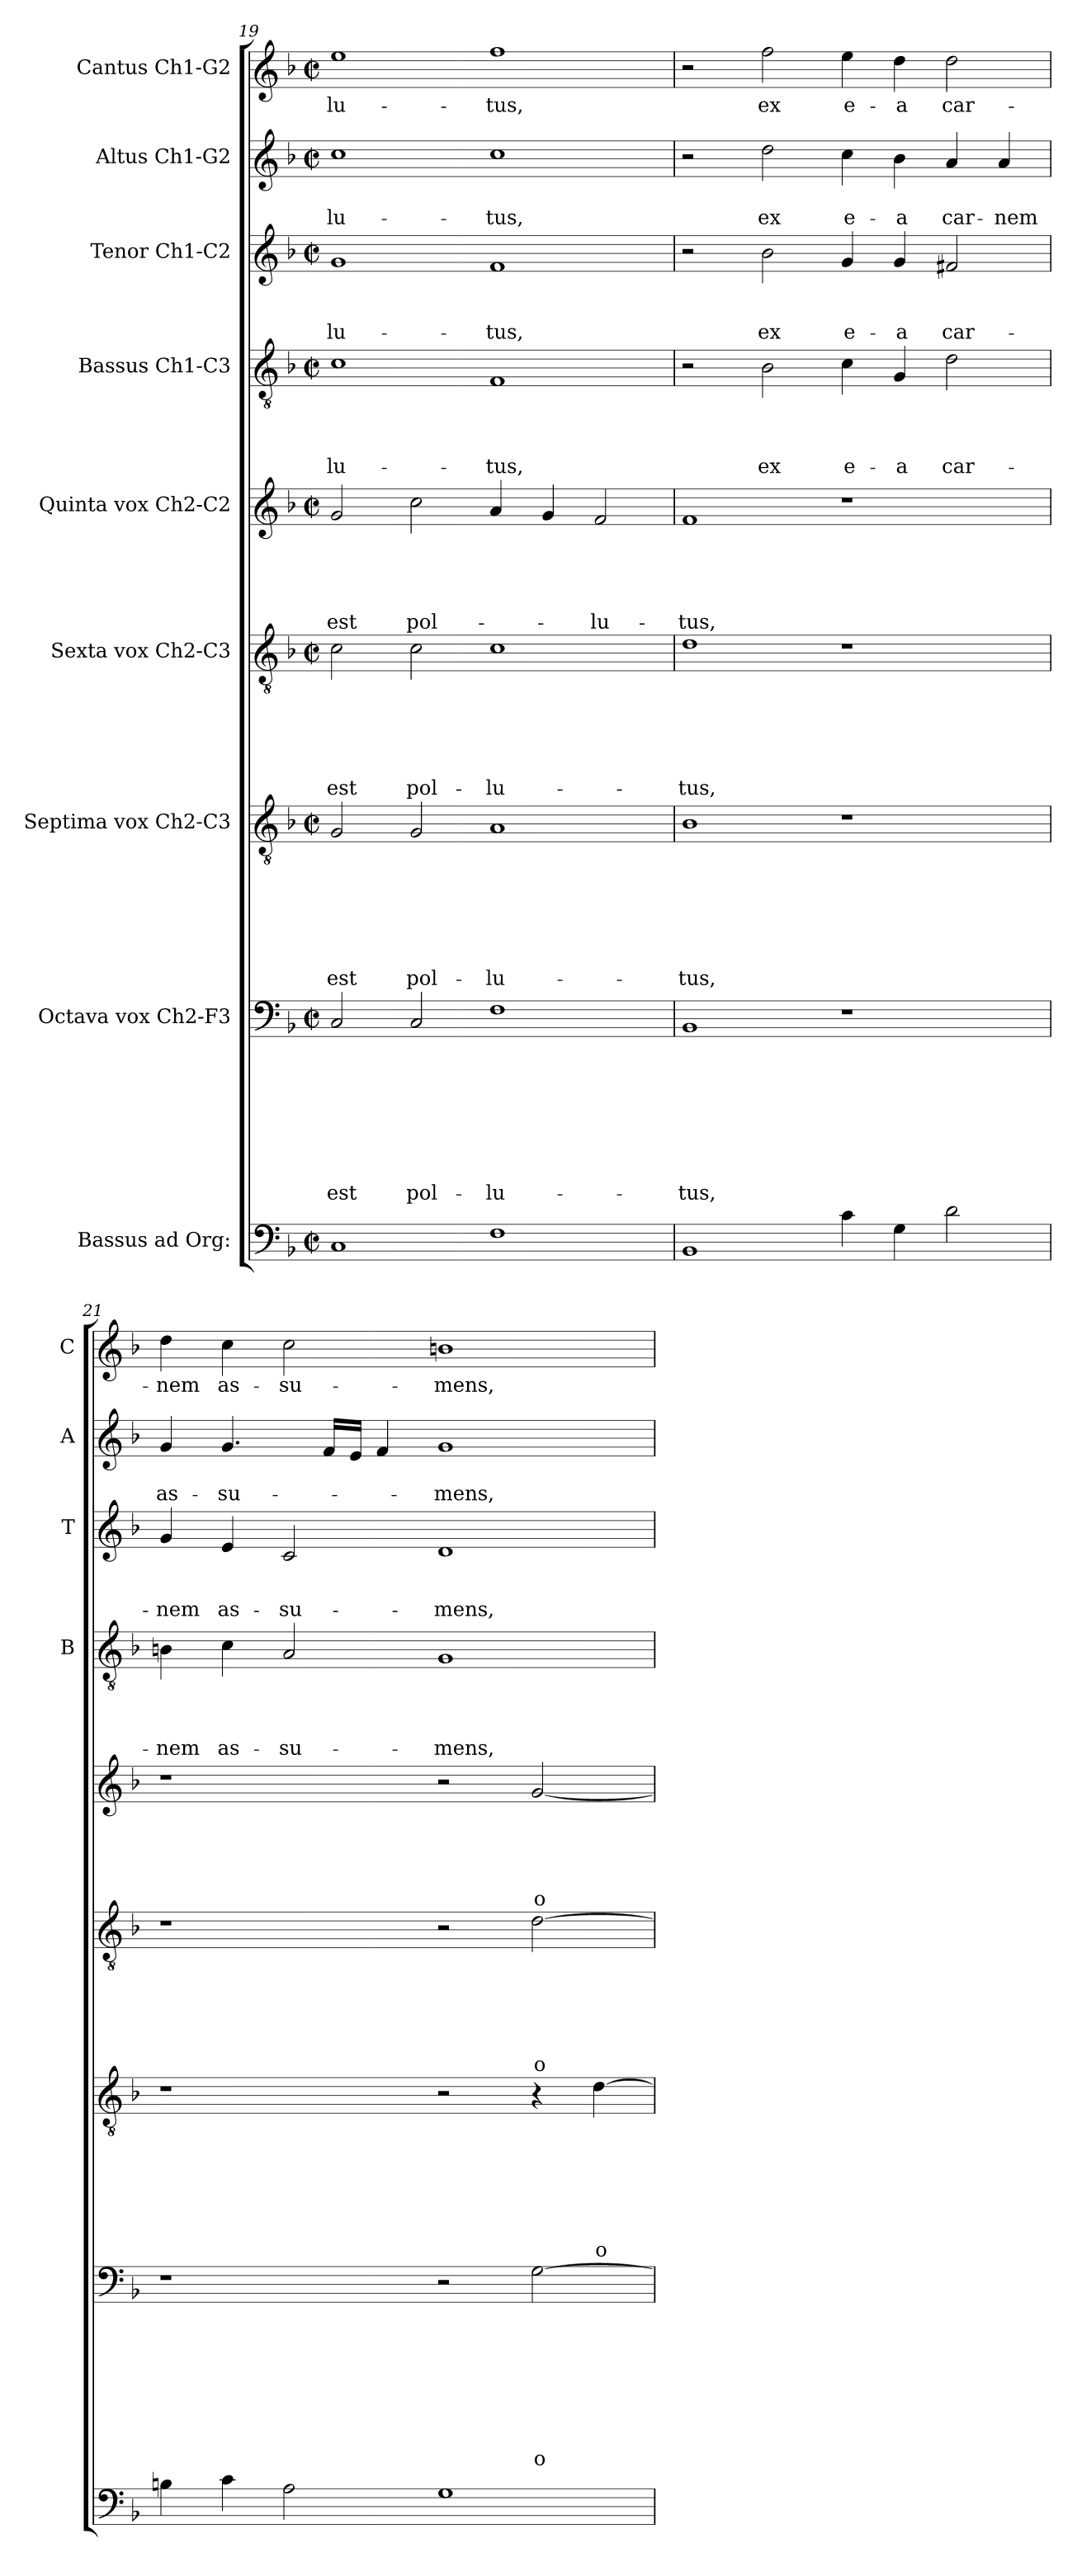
**kern	**kern	**text	**text	**text	**text	**text	**text	**text	**text	**kern	**text	**text	**text	**text	**text	**text	**text	**kern	**text	**text	**text	**text	**text	**text	**kern	**text	**text	**text	**text	**text	**kern	**text	**text	**text	**text	**kern	**text	**text	**text	**kern	**text	**text	**kern	**text
*part9	*part8	*part8	*part8	*part8	*part8	*part8	*part8	*part8	*part8	*part7	*part7	*part7	*part7	*part7	*part7	*part7	*part7	*part6	*part6	*part6	*part6	*part6	*part6	*part6	*part5	*part5	*part5	*part5	*part5	*part5	*part4	*part4	*part4	*part4	*part4	*part3	*part3	*part3	*part3	*part2	*part2	*part2	*part1	*part1
*staff9	*staff8	*staff8	*staff8	*staff8	*staff8	*staff8	*staff8	*staff8	*staff8	*staff7	*staff7	*staff7	*staff7	*staff7	*staff7	*staff7	*staff7	*staff6	*staff6	*staff6	*staff6	*staff6	*staff6	*staff6	*staff5	*staff5	*staff5	*staff5	*staff5	*staff5	*staff4	*staff4	*staff4	*staff4	*staff4	*staff3	*staff3	*staff3	*staff3	*staff2	*staff2	*staff2	*staff1	*staff1
*I"Bassus ad Org:	*I"Octava vox Ch2-F3	*	*	*	*	*	*	*	*	*I"Septima vox Ch2-C3	*	*	*	*	*	*	*	*I"Sexta vox Ch2-C3	*	*	*	*	*	*	*I"Quinta vox Ch2-C2	*	*	*	*	*	*I"Bassus Ch1-C3	*	*	*	*	*I"Tenor Ch1-C2	*	*	*	*I"Altus Ch1-G2	*	*	*I"Cantus Ch1-G2	*
*	*	*	*	*	*	*	*	*	*	*	*	*	*	*	*	*	*	*	*	*	*	*	*	*	*	*	*	*	*	*	*I'B	*	*	*	*	*I'T	*	*	*	*I'A	*	*	*I'C	*
!!LO:PB:g=z
*clefF4	*clefF4	*	*	*	*	*	*	*	*	*clefGv2	*	*	*	*	*	*	*	*clefGv2	*	*	*	*	*	*	*clefG2	*	*	*	*	*	*clefGv2	*	*	*	*	*clefG2	*	*	*	*clefG2	*	*	*clefG2	*
*k[b-]	*k[b-]	*	*	*	*	*	*	*	*	*k[b-]	*	*	*	*	*	*	*	*k[b-]	*	*	*	*	*	*	*k[b-]	*	*	*	*	*	*k[b-]	*	*	*	*	*k[b-]	*	*	*	*k[b-]	*	*	*k[b-]	*
*F:	*F:	*	*	*	*	*	*	*	*	*F:	*	*	*	*	*	*	*	*F:	*	*	*	*	*	*	*F:	*	*	*	*	*	*F:	*	*	*	*	*F:	*	*	*	*F:	*	*	*F:	*
*M2/2	*M2/2	*	*	*	*	*	*	*	*	*M2/2	*	*	*	*	*	*	*	*M2/2	*	*	*	*	*	*	*M2/2	*	*	*	*	*	*M2/2	*	*	*	*	*M2/2	*	*	*	*M2/2	*	*	*M2/2	*
*met(c|)	*met(c|)	*	*	*	*	*	*	*	*	*met(c|)	*	*	*	*	*	*	*	*met(c|)	*	*	*	*	*	*	*met(c|)	*	*	*	*	*	*met(c|)	*	*	*	*	*met(c|)	*	*	*	*met(c|)	*	*	*met(c|)	*
=19	=19	=19	=19	=19	=19	=19	=19	=19	=19	=19	=19	=19	=19	=19	=19	=19	=19	=19	=19	=19	=19	=19	=19	=19	=19	=19	=19	=19	=19	=19	=19	=19	=19	=19	=19	=19	=19	=19	=19	=19	=19	=19	=19	=19
!	!	!	!	!	!	!	!	!	!LO:LY:b	!	!	!	!	!	!	!	!LO:LY:b	!	!	!	!	!	!	!LO:LY:b	!	!	!	!	!	!LO:LY:b	!	!	!	!	!LO:LY:b	!	!	!	!LO:LY:b	!	!	!LO:LY:b	!	!LO:LY:b
1C	2C/	.	.	.	.	.	.	.	est	2G/	.	.	.	.	.	.	est	2c\	.	.	.	.	.	est	2g/	.	.	.	.	est	1c	.	.	.	-lu-	1g	.	.	-lu-	1cc	.	-lu-	1ee	-lu-
!	!	!	!	!	!	!	!	!	!LO:LY:b	!	!	!	!	!	!	!	!LO:LY:b	!	!	!	!	!	!	!LO:LY:b	!	!	!	!	!	!LO:LY:b	!	!	!	!	!	!	!	!	!	!	!	!	!	!
.	2C/	.	.	.	.	.	.	.	pol-	2G/	.	.	.	.	.	.	pol-	2c\	.	.	.	.	.	pol-	2cc\	.	.	.	.	pol-	.	.	.	.	.	.	.	.	.	.	.	.	.	.
!	!	!	!	!	!	!	!	!	!LO:LY:b	!	!	!	!	!	!	!	!LO:LY:b	!	!	!	!	!	!	!LO:LY:b	!	!	!	!	!	!	!	!	!	!	!LO:LY:b	!	!	!	!LO:LY:b	!	!	!LO:LY:b	!	!LO:LY:b
1F	1F	.	.	.	.	.	.	.	-lu-	1A	.	.	.	.	.	.	-lu-	1c	.	.	.	.	.	-lu-	4a/	.	.	.	.	.	1F	.	.	.	-tus,	1f	.	.	-tus,	1cc	.	-tus,	1ff	-tus,
.	.	.	.	.	.	.	.	.	.	.	.	.	.	.	.	.	.	.	.	.	.	.	.	.	4g/	.	.	.	.	.	.	.	.	.	.	.	.	.	.	.	.	.	.	.
!	!	!	!	!	!	!	!	!	!	!	!	!	!	!	!	!	!	!	!	!	!	!	!	!	!	!	!	!	!	!LO:LY:b	!	!	!	!	!	!	!	!	!	!	!	!	!	!
.	.	.	.	.	.	.	.	.	.	.	.	.	.	.	.	.	.	.	.	.	.	.	.	.	2f/	.	.	.	.	-lu-	.	.	.	.	.	.	.	.	.	.	.	.	.	.
=20	=20	=20	=20	=20	=20	=20	=20	=20	=20	=20	=20	=20	=20	=20	=20	=20	=20	=20	=20	=20	=20	=20	=20	=20	=20	=20	=20	=20	=20	=20	=20	=20	=20	=20	=20	=20	=20	=20	=20	=20	=20	=20	=20	=20
!	!	!	!	!	!	!	!	!	!LO:LY:b	!	!	!	!	!	!	!	!LO:LY:b	!	!	!	!	!	!	!LO:LY:b	!	!	!	!	!	!LO:LY:b	!	!	!	!	!	!	!	!	!	!	!	!	!	!
1BB-	1BB-	.	.	.	.	.	.	.	-tus,	1B-	.	.	.	.	.	.	-tus,	1d	.	.	.	.	.	-tus,	1f	.	.	.	.	-tus,	2r	.	.	.	.	2r	.	.	.	2r	.	.	2r	.
!	!	!	!	!	!	!	!	!	!	!	!	!	!	!	!	!	!	!	!	!	!	!	!	!	!	!	!	!	!	!	!	!	!	!	!LO:LY:b	!	!	!	!LO:LY:b	!	!	!LO:LY:b	!	!LO:LY:b
.	.	.	.	.	.	.	.	.	.	.	.	.	.	.	.	.	.	.	.	.	.	.	.	.	.	.	.	.	.	.	2B-\	.	.	.	ex	2b-\	.	.	ex	2dd\	.	ex	2ff\	ex
!	!	!	!	!	!	!	!	!	!	!	!	!	!	!	!	!	!	!	!	!	!	!	!	!	!	!	!	!	!	!	!	!	!	!	!LO:LY:b	!	!	!	!LO:LY:b	!	!	!LO:LY:b	!	!LO:LY:b
4c\	1r	.	.	.	.	.	.	.	.	1r	.	.	.	.	.	.	.	1r	.	.	.	.	.	.	1r	.	.	.	.	.	4c\	.	.	.	e-	4g/	.	.	e-	4cc\	.	e-	4ee\	e-
!	!	!	!	!	!	!	!	!	!	!	!	!	!	!	!	!	!	!	!	!	!	!	!	!	!	!	!	!	!	!	!	!	!	!	!LO:LY:b	!	!	!	!LO:LY:b	!	!	!LO:LY:b	!	!LO:LY:b
4G\	.	.	.	.	.	.	.	.	.	.	.	.	.	.	.	.	.	.	.	.	.	.	.	.	.	.	.	.	.	.	4G/	.	.	.	-a	4g/	.	.	-a	4b-\	.	-a	4dd\	-a
!	!	!	!	!	!	!	!	!	!	!	!	!	!	!	!	!	!	!	!	!	!	!	!	!	!	!	!	!	!	!	!	!	!	!	!LO:LY:b	!	!	!	!LO:LY:b	!	!	!LO:LY:b	!	!LO:LY:b
2d\	.	.	.	.	.	.	.	.	.	.	.	.	.	.	.	.	.	.	.	.	.	.	.	.	.	.	.	.	.	.	2d\	.	.	.	car-	2f#X/	.	.	car-	4a/	.	car-	2dd\	car-
!	!	!	!	!	!	!	!	!	!	!	!	!	!	!	!	!	!	!	!	!	!	!	!	!	!	!	!	!	!	!	!	!	!	!	!	!	!	!	!	!	!	!LO:LY:b	!	!
.	.	.	.	.	.	.	.	.	.	.	.	.	.	.	.	.	.	.	.	.	.	.	.	.	.	.	.	.	.	.	.	.	.	.	.	.	.	.	.	4a/	.	-nem	.	.
=21	=21	=21	=21	=21	=21	=21	=21	=21	=21	=21	=21	=21	=21	=21	=21	=21	=21	=21	=21	=21	=21	=21	=21	=21	=21	=21	=21	=21	=21	=21	=21	=21	=21	=21	=21	=21	=21	=21	=21	=21	=21	=21	=21	=21
!	!	!	!	!	!	!	!	!	!	!	!	!	!	!	!	!	!	!	!	!	!	!	!	!	!	!	!	!	!	!	!	!	!	!	!LO:LY:b	!	!	!	!LO:LY:b	!	!	!LO:LY:b	!	!LO:LY:b
4Bn\	1r	.	.	.	.	.	.	.	.	1r	.	.	.	.	.	.	.	1r	.	.	.	.	.	.	1r	.	.	.	.	.	4Bn\	.	.	.	-nem	4g/	.	.	-nem	4g/	.	as-	4dd\	-nem
!	!	!	!	!	!	!	!	!	!	!	!	!	!	!	!	!	!	!	!	!	!	!	!	!	!	!	!	!	!	!	!	!	!	!	!LO:LY:b	!	!	!	!LO:LY:b	!	!	!LO:LY:b	!	!LO:LY:b
4c\	.	.	.	.	.	.	.	.	.	.	.	.	.	.	.	.	.	.	.	.	.	.	.	.	.	.	.	.	.	.	4c\	.	.	.	as-	4e/	.	.	as-	4.g/	.	-su-	4cc\	as-
!	!	!	!	!	!	!	!	!	!	!	!	!	!	!	!	!	!	!	!	!	!	!	!	!	!	!	!	!	!	!	!	!	!	!	!LO:LY:b	!	!	!	!LO:LY:b	!	!	!	!	!LO:LY:b
2A\	.	.	.	.	.	.	.	.	.	.	.	.	.	.	.	.	.	.	.	.	.	.	.	.	.	.	.	.	.	.	2A/	.	.	.	-su-	2c/	.	.	-su-	.	.	.	2cc\	-su-
.	.	.	.	.	.	.	.	.	.	.	.	.	.	.	.	.	.	.	.	.	.	.	.	.	.	.	.	.	.	.	.	.	.	.	.	.	.	.	.	16f/LL	.	.	.	.
.	.	.	.	.	.	.	.	.	.	.	.	.	.	.	.	.	.	.	.	.	.	.	.	.	.	.	.	.	.	.	.	.	.	.	.	.	.	.	.	16e/JJ	.	.	.	.
.	.	.	.	.	.	.	.	.	.	.	.	.	.	.	.	.	.	.	.	.	.	.	.	.	.	.	.	.	.	.	.	.	.	.	.	.	.	.	.	4f/	.	.	.	.
!	!	!	!	!	!	!	!	!	!	!	!	!	!	!	!	!	!	!	!	!	!	!	!	!	!	!	!	!	!	!	!	!	!	!	!LO:LY:b	!	!	!	!LO:LY:b	!	!	!LO:LY:b	!	!LO:LY:b
1G	2r	.	.	.	.	.	.	.	.	2r	.	.	.	.	.	.	.	2r	.	.	.	.	.	.	2r	.	.	.	.	.	1G	.	.	.	-mens,	1d	.	.	-mens,	1g	.	-mens,	1bn	-mens,
!	!	!	!	!	!	!	!	!	!LO:LY:b	!	!	!	!	!	!	!	!	!	!	!	!	!	!	!LO:LY:b	!	!	!	!	!	!LO:LY:b	!	!	!	!	!	!	!	!	!	!	!	!	!	!
.	[2G\	.	.	.	.	.	.	.	o-	4r	.	.	.	.	.	.	.	[2d\	.	.	.	.	.	o-	[2g/	.	.	.	.	o-	.	.	.	.	.	.	.	.	.	.	.	.	.	.
!	!	!	!	!	!	!	!	!	!	!	!	!	!	!	!	!	!LO:LY:b	!	!	!	!	!	!	!	!	!	!	!	!	!	!	!	!	!	!	!	!	!	!	!	!	!	!	!
.	.	.	.	.	.	.	.	.	.	[4d\	.	.	.	.	.	.	o-	.	.	.	.	.	.	.	.	.	.	.	.	.	.	.	.	.	.	.	.	.	.	.	.	.	.	.
=	=	=	=	=	=	=	=	=	=	=	=	=	=	=	=	=	=	=	=	=	=	=	=	=	=	=	=	=	=	=	=	=	=	=	=	=	=	=	=	=	=	=	=	=
*-	*-	*-	*-	*-	*-	*-	*-	*-	*-	*-	*-	*-	*-	*-	*-	*-	*-	*-	*-	*-	*-	*-	*-	*-	*-	*-	*-	*-	*-	*-	*-	*-	*-	*-	*-	*-	*-	*-	*-	*-	*-	*-	*-	*-
